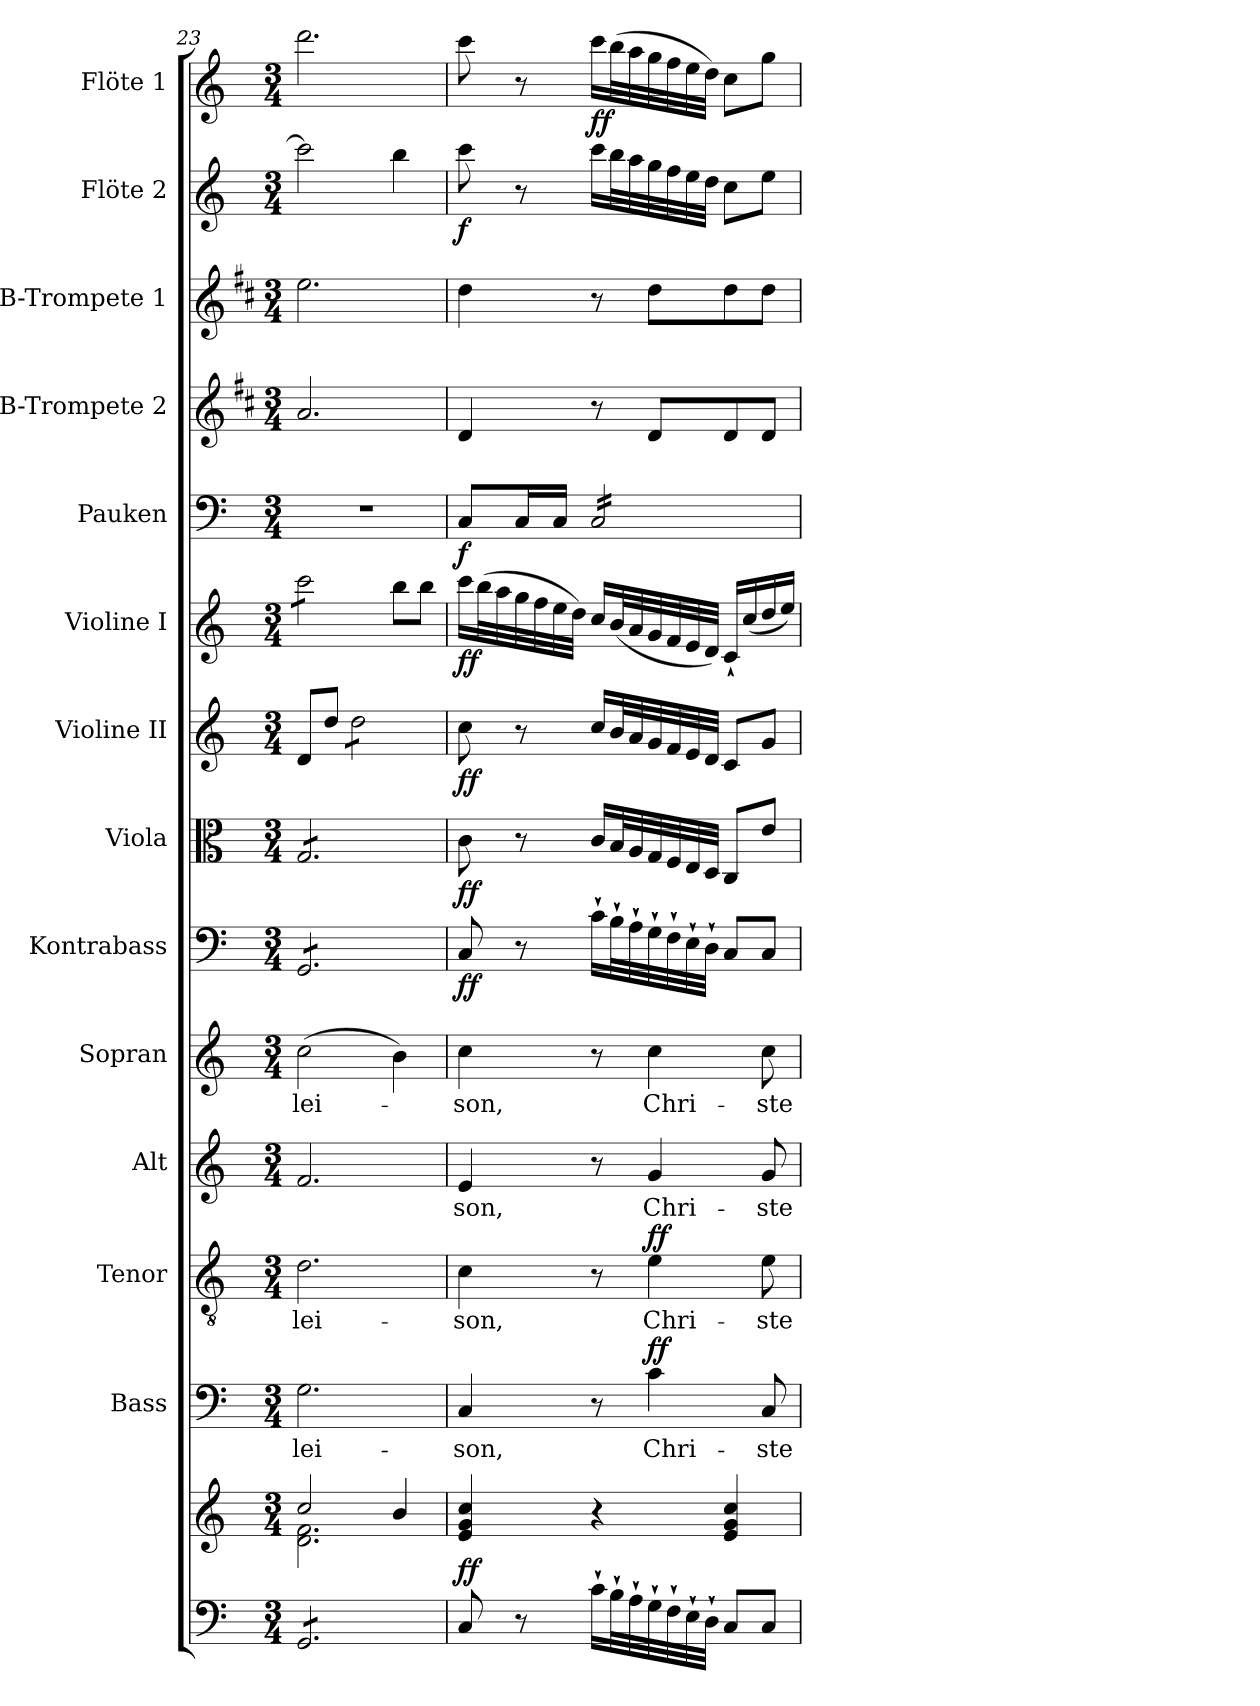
**kern	**kern	**dynam	**kern	**text	**dynam	**kern	**text	**dynam	**kern	**text	**kern	**text	**kern	**dynam	**kern	**dynam	**kern	**dynam	**kern	**dynam	**kern	**dynam	**kern	**kern	**kern	**dynam	**kern	**dynam
*part14	*part14	*part14	*part13	*part13	*part13	*part12	*part12	*part12	*part11	*part11	*part10	*part10	*part9	*part9	*part8	*part8	*part7	*part7	*part6	*part6	*part5	*part5	*part4	*part3	*part2	*part2	*part1	*part1
*staff15	*staff14	*staff14/15	*staff13	*staff13	*staff13	*staff12	*staff12	*staff12	*staff11	*staff11	*staff10	*staff10	*staff9	*staff9	*staff8	*staff8	*staff7	*staff7	*staff6	*staff6	*staff5	*staff5	*staff4	*staff3	*staff2	*staff2	*staff1	*staff1
*	*	*	*I"Bass	*	*	*I"Tenor	*	*	*I"Alt	*	*I"Sopran	*	*I"Kontrabass	*	*I"Viola	*	*I"Violine II	*	*I"Violine I	*	*I"Pauken	*	*I"B-Trompete 2	*I"B-Trompete 1	*I"Flöte 2	*	*I"Flöte 1	*
*	*	*	*I'B.	*	*	*I'T.	*	*	*I'A.	*	*I'S.	*	*I'Kb.	*	*I'Vla.	*	*I'Vl. II	*	*I'Vl. I	*	*I'Pk.	*	*I'B Trp. 2	*I'B Trp. 1	*I'Fl. 2	*	*I'Fl. 1	*
*clefF4	*clefG2	*	*clefF4	*	*	*clefGv2	*	*	*clefG2	*	*clefG2	*	*clefF4	*	*clefC3	*	*clefG2	*	*clefG2	*	*clefF4	*	*clefG2	*clefG2	*clefG2	*	*clefG2	*
*	*	*	*	*	*	*	*	*	*	*	*	*	*ITrd7c12	*	*	*	*	*	*	*	*	*	*ITrd1c2	*ITrd1c2	*	*	*	*
*k[]	*k[]	*	*k[]	*	*	*k[]	*	*	*k[]	*	*k[]	*	*k[]	*	*k[]	*	*k[]	*	*k[]	*	*k[]	*	*k[]	*k[]	*k[]	*	*k[]	*
*C:	*C:	*	*C:	*	*	*C:	*	*	*C:	*	*C:	*	*C:	*	*C:	*	*C:	*	*C:	*	*C:	*	*C:	*C:	*C:	*	*C:	*
*M3/4	*M3/4	*	*M3/4	*	*	*M3/4	*	*	*M3/4	*	*M3/4	*	*M3/4	*	*M3/4	*	*M3/4	*	*M3/4	*	*M3/4	*	*M3/4	*M3/4	*M3/4	*	*M3/4	*
=23	=23	=23	=23	=23	=23	=23	=23	=23	=23	=23	=23	=23	=23	=23	=23	=23	=23	=23	=23	=23	=23	=23	=23	=23	=23	=23	=23	=23
*	*^	*	*	*	*	*	*	*	*	*	*	*	*	*	*	*	*	*	*	*	*	*	*	*	*	*	*	*
!	!	!	!	!	!LO:LY:b	!	!	!LO:LY:b	!	!	!	!	!LO:LY:b	!	!	!	!	!	!	!	!	!	!	!	!	!	!	!	!
*tremolo	*	*	*	*	*	*	*	*	*	*	*	*	*	*	*	*	*	*	*	*	*	*	*	*	*	*	*	*	*
*	*	*	*	*	*	*	*	*	*	*	*	*	*	*tremolo	*	*	*	*	*	*	*	*	*	*	*	*	*	*	*
*	*	*	*	*	*	*	*	*	*	*	*	*	*	*	*	*tremolo	*	*	*	*	*	*	*	*	*	*	*	*	*
*	*	*	*	*	*	*	*	*	*	*	*	*	*	*	*	*	*	*	*	*tremolo	*	*	*	*	*	*	*	*	*
8GG/L	2cc/	2.d\ 2.f\	.	2.G\	-lei-	.	2.d\	-lei-	.	2.f/	.	(>2cc\	-lei-	8GGG/L	.	8G/L	.	8d/L	.	8ccc\L	.	2.r	.	2.g/	2.dd\	2ccc\]	.	2.ddd\	.
8GG/	.	.	.	.	.	.	.	.	.	.	.	.	.	8GGG/	.	8G/	.	8dd/J	.	8ccc\	.	.	.	.	.	.	.	.	.
*	*	*	*	*	*	*	*	*	*	*	*	*	*	*	*	*	*	*tremolo	*	*	*	*	*	*	*	*	*	*	*
8GG/	.	.	.	.	.	.	.	.	.	.	.	.	.	8GGG/	.	8G/	.	8dd\L	.	8ccc\	.	.	.	.	.	.	.	.	.
8GG/	.	.	.	.	.	.	.	.	.	.	.	.	.	8GGG/	.	8G/	.	8dd\	.	8ccc\J	.	.	.	.	.	.	.	.	.
*	*	*	*	*	*	*	*	*	*	*	*	*	*	*	*	*	*	*	*	*Xtremolo	*	*	*	*	*	*	*	*	*
8GG/	4b/	.	.	.	.	.	.	.	.	.	.	4b\)	.	8GGG/	.	8G/	.	8dd\	.	8bb\L	.	.	.	.	.	4bb\	.	.	.
8GG/J	.	.	.	.	.	.	.	.	.	.	.	.	.	8GGG/J	.	8G/J	.	8dd\J	.	8bb\J	.	.	.	.	.	.	.	.	.
*	*	*	*	*	*	*	*	*	*	*	*	*	*	*	*	*	*	*Xtremolo	*	*	*	*	*	*	*	*	*	*	*
*	*	*	*	*	*	*	*	*	*	*	*	*	*	*	*	*Xtremolo	*	*	*	*	*	*	*	*	*	*	*	*	*
*	*	*	*	*	*	*	*	*	*	*	*	*	*	*Xtremolo	*	*	*	*	*	*	*	*	*	*	*	*	*	*	*
*Xtremolo	*	*	*	*	*	*	*	*	*	*	*	*	*	*	*	*	*	*	*	*	*	*	*	*	*	*	*	*	*
*	*v	*v	*	*	*	*	*	*	*	*	*	*	*	*	*	*	*	*	*	*	*	*	*	*	*	*	*	*	*
=24	=24	=24	=24	=24	=24	=24	=24	=24	=24	=24	=24	=24	=24	=24	=24	=24	=24	=24	=24	=24	=24	=24	=24	=24	=24	=24	=24	=24
!	!	!LO:DY:a=2	!	!LO:LY:b	!	!	!LO:LY:b	!	!	!LO:LY:b	!	!LO:LY:b	!	!LO:DY:b	!	!LO:DY:b	!	!LO:DY:b	!	!LO:DY:b	!	!LO:DY:b	!	!	!	!LO:DY:b	!	!
8C/	4e/ 4g/ 4cc/	ff	4C/	-son,	.	4c\	-son,	.	4e/	-son,	4cc\	-son,	8CC/	ff	8c\	ff	8cc\	ff	16ccc\LL	ff	8C/L	f	4c/	4cc\	8ccc\	f	8ccc\	.
.	.	.	.	.	.	.	.	.	.	.	.	.	.	.	.	.	.	.	(>32bb\L	.	.	.	.	.	.	.	.	.
.	.	.	.	.	.	.	.	.	.	.	.	.	.	.	.	.	.	.	32aa\	.	.	.	.	.	.	.	.	.
8r	.	.	.	.	.	.	.	.	.	.	.	.	8r	.	8r	.	8r	.	32gg\	.	16C/L	.	.	.	8r	.	8r	.
.	.	.	.	.	.	.	.	.	.	.	.	.	.	.	.	.	.	.	32ff\	.	.	.	.	.	.	.	.	.
.	.	.	.	.	.	.	.	.	.	.	.	.	.	.	.	.	.	.	32ee\	.	16C/JJ	.	.	.	.	.	.	.
.	.	.	.	.	.	.	.	.	.	.	.	.	.	.	.	.	.	.	32dd\JJJ)	.	.	.	.	.	.	.	.	.
!	!	!	!	!	!	!	!	!	!	!	!	!	!	!	!	!	!	!	!	!	!	!	!	!	!	!	!	!LO:DY:b
*	*	*	*	*	*	*	*	*	*	*	*	*	*	*	*	*	*	*	*	*	*tremolo	*	*	*	*	*	*	*
16c`>\LL	4r	.	8r	.	.	8r	.	.	8r	.	8r	.	16C`>\LL	.	16c/LL	.	16cc/LL	.	16cc/LL	.	16C/LL	.	8r	8r	16ccc\LL	.	16ccc\LL	ff
32B`>\L	.	.	.	.	.	.	.	.	.	.	.	.	32BB`>\L	.	32B/L	.	32b/L	.	(<32b/L	.	16C/	.	.	.	32bb\L	.	(>32bb\L	.
32A`>\	.	.	.	.	.	.	.	.	.	.	.	.	32AA`>\	.	32A/	.	32a/	.	32a/	.	.	.	.	.	32aa\	.	32aa\	.
!	!	!	!	!LO:LY:b	!LO:DY:a	!	!LO:LY:b	!LO:DY:a	!	!LO:LY:b	!	!LO:LY:b	!	!	!	!	!	!	!	!	!	!	!	!	!	!	!	!
32G`>\	.	.	4c\	Chri-	ff	4e\	Chri-	ff	4g/	Chri-	4cc\	Chri-	32GG`>\	.	32G/	.	32g/	.	32g/	.	16C/	.	8c/L	8cc\L	32gg\	.	32gg\	.
32F`>\	.	.	.	.	.	.	.	.	.	.	.	.	32FF`>\	.	32F/	.	32f/	.	32f/	.	.	.	.	.	32ff\	.	32ff\	.
32E`>\	.	.	.	.	.	.	.	.	.	.	.	.	32EE`>\	.	32E/	.	32e/	.	32e/	.	16C/	.	.	.	32ee\	.	32ee\	.
32D`>\JJJ	.	.	.	.	.	.	.	.	.	.	.	.	32DD`>\JJJ	.	32D/JJJ	.	32d/JJJ	.	32d/JJJ)	.	.	.	.	.	32dd\JJJ	.	32dd\JJJ)	.
8C/L	4e/ 4g/ 4cc/	.	.	.	.	.	.	.	.	.	.	.	8CC/L	.	8C/L	.	8c/L	.	16c`</LL	.	16C/	.	8c/	8cc\	8cc\L	.	8cc\L	.
.	.	.	.	.	.	.	.	.	.	.	.	.	.	.	.	.	.	.	(<16cc/	.	16C/	.	.	.	.	.	.	.
!	!	!	!	!LO:LY:b	!	!	!LO:LY:b	!	!	!LO:LY:b	!	!LO:LY:b	!	!	!	!	!	!	!	!	!	!	!	!	!	!	!	!
8C/J	.	.	8C/	-ste	.	8e\	-ste	.	8g/	-ste	8cc\	-ste	8CC/J	.	8e/J	.	8g/J	.	16dd/	.	16C/	.	8c/J	8cc\J	8ee\J	.	8gg\J	.
.	.	.	.	.	.	.	.	.	.	.	.	.	.	.	.	.	.	.	16ee/JJ)	.	16C/JJ	.	.	.	.	.	.	.
*	*	*	*	*	*	*	*	*	*	*	*	*	*	*	*	*	*	*	*	*	*Xtremolo	*	*	*	*	*	*	*
=	=	=	=	=	=	=	=	=	=	=	=	=	=	=	=	=	=	=	=	=	=	=	=	=	=	=	=	=
*-	*-	*-	*-	*-	*-	*-	*-	*-	*-	*-	*-	*-	*-	*-	*-	*-	*-	*-	*-	*-	*-	*-	*-	*-	*-	*-	*-	*-
